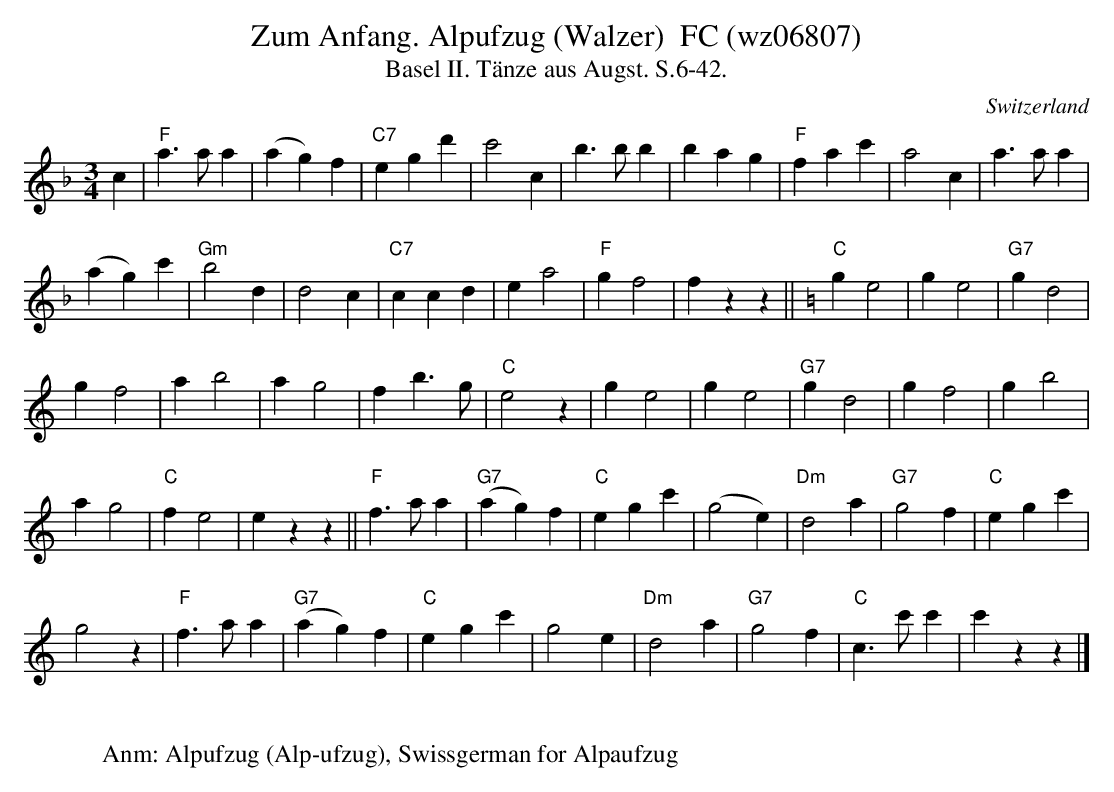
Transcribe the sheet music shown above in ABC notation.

X:1
T:Zum Anfang. Alpufzug (Walzer)  FC (wz06807)
T: Basel II. Tänze aus Augst. S.6-42.
M:3/4
L:1/4
O:Switzerland
K:F major
c | "F"a>aa | (ag)f | "C7"egd' | c'2c | b>bb | bag | "F"fac' | a2c | a>aa |
(ag)c' | "Gm"b2d | d2c | "C7"ccd | ea2 | "F"gf2 | fzz || [K:C] "C"ge2 | ge2 | "G7"gd2 |
gf2 | ab2 | ag2 | fb>g | "C"e2z | ge2 | ge2 | "G7"gd2 | gf2 | gb2 |
ag2 | "C"fe2 | ezz || "F"f>aa | ("G7"ag)f | "C"egc' | (g2e)  | "Dm"d2a | "G7"g2f | "C"egc' |
g2z | "F"f>aa | ("G7"ag)f | "C"egc' | g2e | "Dm"d2a | "G7"g2f | "C"c>c'c' | c'zz |]
W:
W:Anm: Alpufzug (Alp-ufzug), Swissgerman for Alpaufzug
